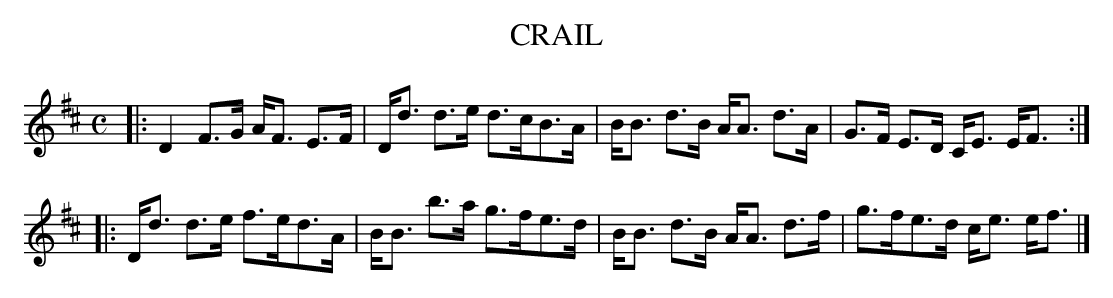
X:1
T: CRAIL
M: C
L: 1/8
K: D
|:\
D2 F>G A<F E>F | D<d d>e d>cB>A |\
B<B d>B A<A d>A | G>F E>D C<E E<F :|
|:\
D<d d>e f>ed>A | B<B b>a g>fe>d |\
B<B d>B A<A d>f | g>fe>d c<e e<f |]
